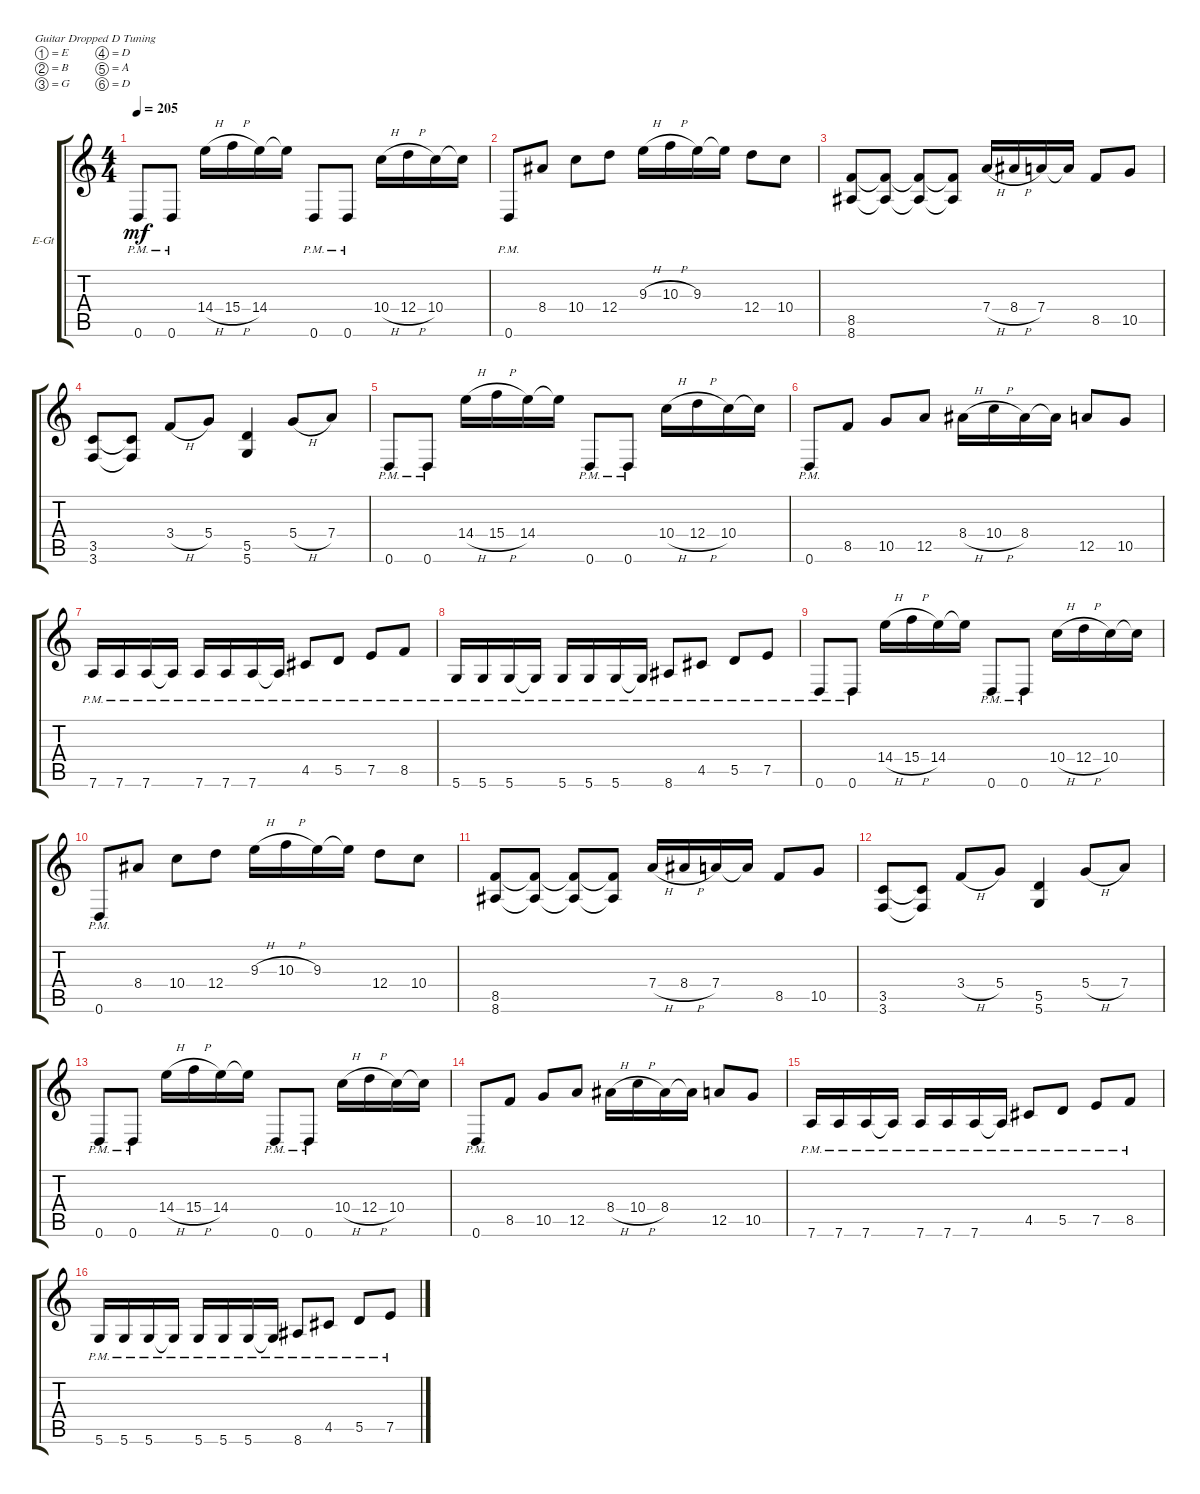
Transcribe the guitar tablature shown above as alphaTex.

\defaultSystemsLayout 4
\bracketExtendMode groupsimilarinstruments
\firstSystemTrackNameOrientation horizontal
\otherSystemsTrackNameOrientation horizontal
\track ("left" "E-Gt") {instrument overdrivenguitar}
\staff {score tabs}
\tuning (E4 B3 G3 D3 A2 D2)
\ts (4 4)
\tempo 205
\clef g2
\ks c
0.6{pm}.8{dy mf} 0.6{pm}.8 14.4{h}.16 15.4{h}.16 14.4.16 14.4{t}.16 0.6{pm}.8 0.6{pm}.8 10.4{h}.16 12.4{h}.16 10.4.16 10.4{t}.16 |
0.6{pm}.8 8.4.8 10.4.8 12.4.8 9.3{h}.16 10.3{h}.16 9.3.16 9.3{t}.16 12.4.8 10.4.8 |
(8.6 8.5).8 (8.6{t} 8.5{t}).8 (8.6{t} 8.5{t}).8 (8.6{t} 8.5{t}).8 7.4{h}.16 8.4{h}.16 7.4.16 7.4{t}.16 8.5.8 10.5.8 |
(3.6 3.5).8 (3.5{t} 3.6{t}).8 3.4{h}.8 5.4.8 (5.6 5.5).4 5.4{h}.8 7.4.8 |
0.6{pm}.8 0.6{pm}.8 14.4{h}.16 15.4{h}.16 14.4.16 14.4{t}.16 0.6{pm}.8 0.6{pm}.8 10.4{h}.16 12.4{h}.16 10.4.16 10.4{t}.16 |
0.6{pm}.8 8.5.8 10.5.8 12.5.8 8.4{h}.16 10.4{h}.16 8.4.16 8.4{t}.16 12.5.8 10.5.8 |
7.6{pm}.16 7.6{pm}.16 7.6{pm}.16 7.6{pm t}.16 7.6{pm}.16 7.6{pm}.16 7.6{pm}.16 7.6{pm t}.16 4.5{pm}.8 5.5{pm}.8 7.5{pm}.8 8.5{pm}.8 |
5.6{pm}.16 5.6{pm}.16 5.6{pm}.16 5.6{pm t}.16 5.6{pm}.16 5.6{pm}.16 5.6{pm}.16 5.6{pm t}.16 8.6{pm}.8 4.5{pm}.8 5.5{pm}.8 7.5{pm}.8 |
0.6{pm}.8 0.6{pm}.8 14.4{h}.16 15.4{h}.16 14.4.16 14.4{t}.16 0.6{pm}.8 0.6{pm}.8 10.4{h}.16 12.4{h}.16 10.4.16 10.4{t}.16 |
0.6{pm}.8 8.4.8 10.4.8 12.4.8 9.3{h}.16 10.3{h}.16 9.3.16 9.3{t}.16 12.4.8 10.4.8 |
(8.6 8.5).8 (8.6{t} 8.5{t}).8 (8.6{t} 8.5{t}).8 (8.6{t} 8.5{t}).8 7.4{h}.16 8.4{h}.16 7.4.16 7.4{t}.16 8.5.8 10.5.8 |
(3.6 3.5).8 (3.5{t} 3.6{t}).8 3.4{h}.8 5.4.8 (5.6 5.5).4 5.4{h}.8 7.4.8 |
0.6{pm}.8 0.6{pm}.8 14.4{h}.16 15.4{h}.16 14.4.16 14.4{t}.16 0.6{pm}.8 0.6{pm}.8 10.4{h}.16 12.4{h}.16 10.4.16 10.4{t}.16 |
0.6{pm}.8 8.5.8 10.5.8 12.5.8 8.4{h}.16 10.4{h}.16 8.4.16 8.4{t}.16 12.5.8 10.5.8 |
7.6{pm}.16 7.6{pm}.16 7.6{pm}.16 7.6{pm t}.16 7.6{pm}.16 7.6{pm}.16 7.6{pm}.16 7.6{pm t}.16 4.5{pm}.8 5.5{pm}.8 7.5{pm}.8 8.5{pm}.8 |
5.6{pm}.16 5.6{pm}.16 5.6{pm}.16 5.6{pm t}.16 5.6{pm}.16 5.6{pm}.16 5.6{pm}.16 5.6{pm t}.16 8.6{pm}.8 4.5{pm}.8 5.5{pm}.8 7.5{pm}.8
